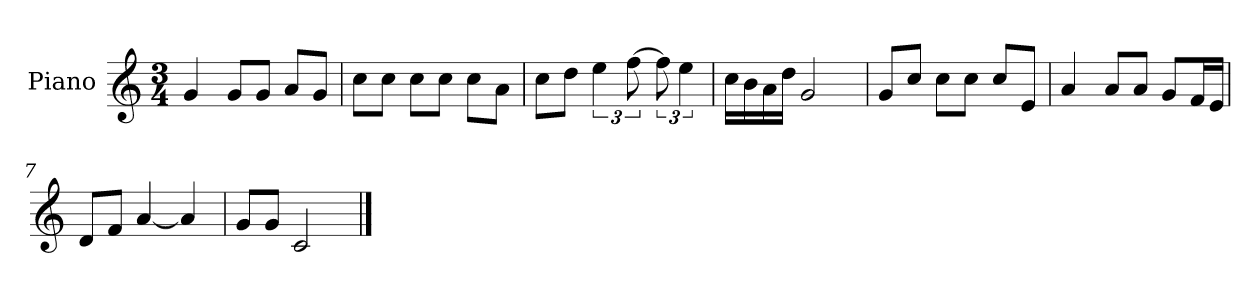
**kern
*part1
*staff1
*I"Piano
*I'P-no
*clefG2
*k[]
*M3/4
*MM90
=1
4g/
8g/L
8g/J
8a/L
8g/J
=2
8cc\L
8cc\J
8cc\L
8cc\J
8cc\L
8a\J
=3
8cc\L
8dd\J
6ee\
[12ff\
12ff\]
6ee\
=4
16cc\LL
16b\
16a\
16dd\JJ
2g/
=5
8g/L
8cc/J
8cc\L
8cc\J
8cc/L
8e/J
=6
4a/
8a/L
8a/J
8g/L
16f/L
16e/JJ
=7
8d/L
8f/J
[4a/
4a/]
=8
8g/L
8g/J
2c/
==
*-
